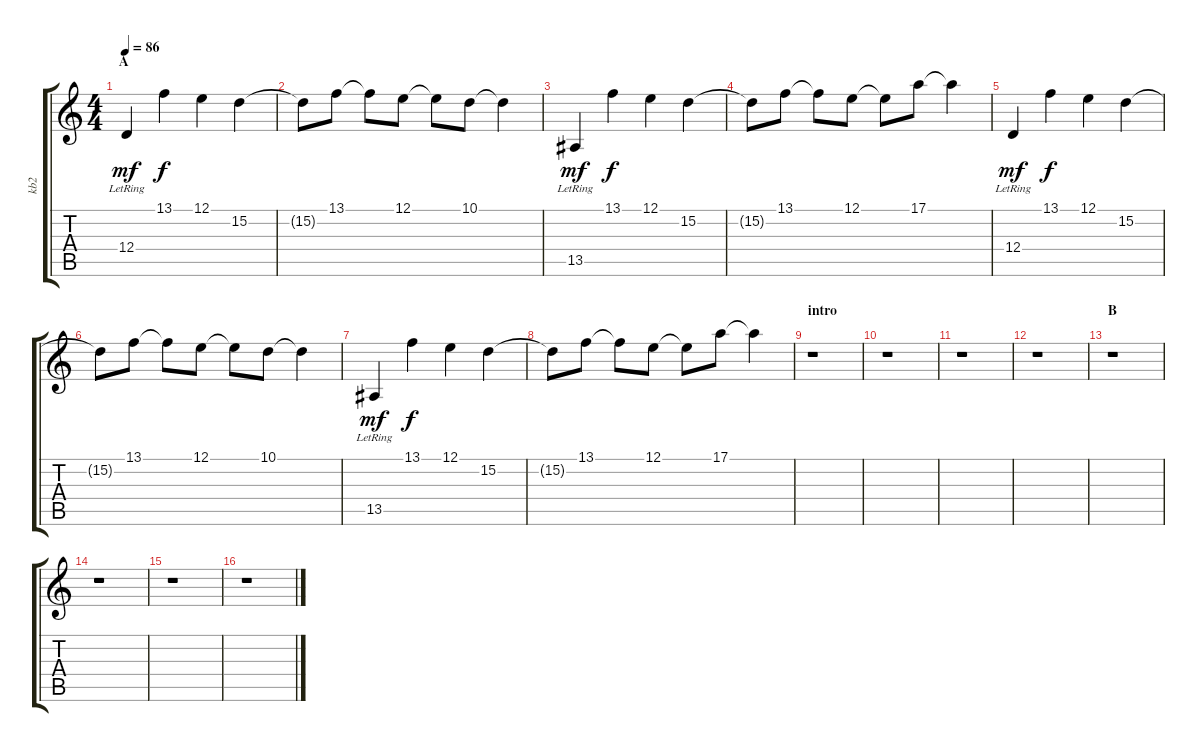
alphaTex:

\track ("kb2" "kb2") {instrument electricgrandpiano}
\staff {score tabs}
\tuning (E4 B3 G3 D3 A2 E2) {hide}
\ts (4 4)
\section ("" "A")
\tempo 86
\clef g2
\ks c
12.4{lr}.4{dy mf} 13.1.4{dy f} 12.1.4 15.2.4 |
15.2{t}.8 13.1.8 13.1{t}.8 12.1.8 12.1{t}.8 10.1.8 10.1{t}.4 |
13.5{lr}.4{dy mf} 13.1.4{dy f} 12.1.4 15.2.4 |
15.2{t}.8 13.1.8 13.1{t}.8 12.1.8 12.1{t}.8 17.1.8 17.1{t}.4 |
12.4{lr}.4{dy mf} 13.1.4{dy f} 12.1.4 15.2.4 |
15.2{t}.8 13.1.8 13.1{t}.8 12.1.8 12.1{t}.8 10.1.8 10.1{t}.4 |
13.5{lr}.4{dy mf} 13.1.4{dy f} 12.1.4 15.2.4 |
15.2{t}.8 13.1.8 13.1{t}.8 12.1.8 12.1{t}.8 17.1.8 17.1{t}.4 |
\section ("" "intro")
r.1 |
r.1 |
r.1 |
r.1 |
\section ("" "B")
r.1 |
r.1 |
r.1 |
r.1
